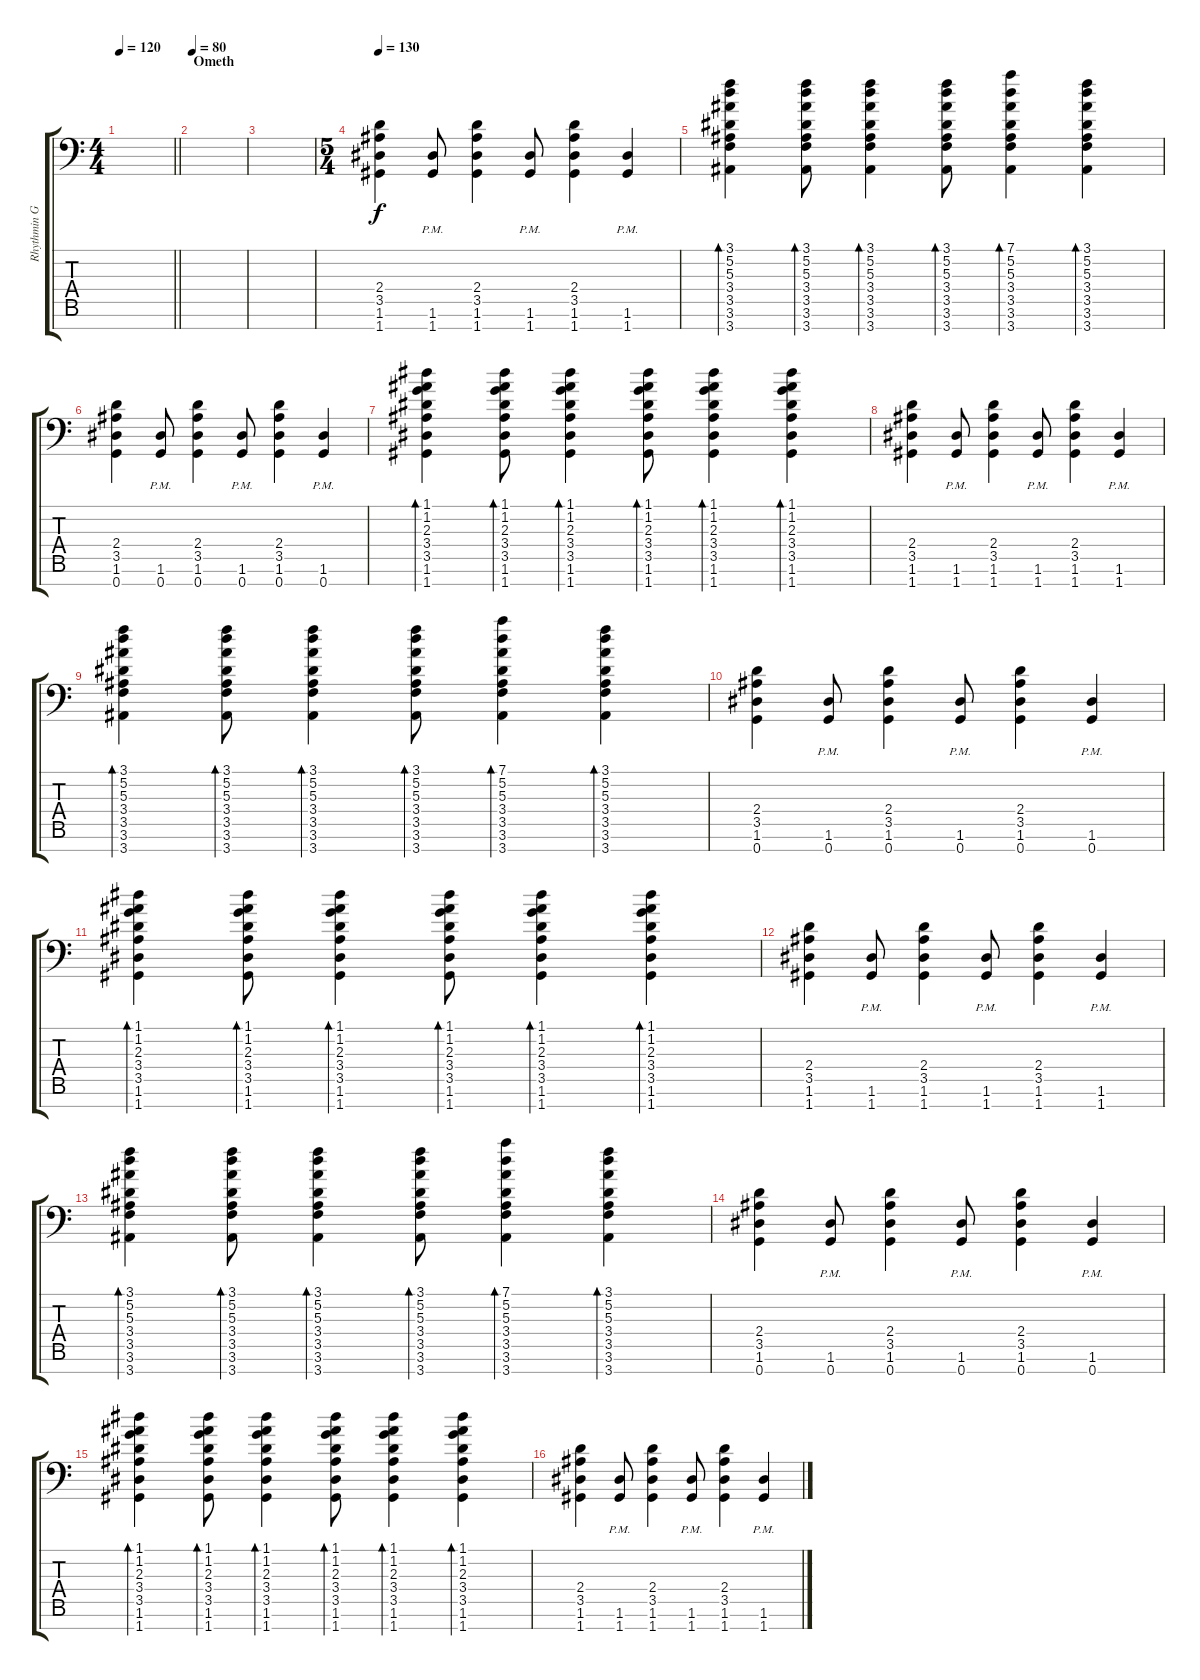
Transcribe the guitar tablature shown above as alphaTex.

\track ("Rhythmin Guitar #2" "Rhythmin G") {instrument distortionguitar}
\staff {score tabs}
\tuning (D4 A3 F3 C3 G2 D2 G1) {hide}
\ts (4 4)
\tempo 120
\clef f4
\barLineRight lightlight
\ks c
|
\section ("" "Ometh")
\tempo 80
|
|
\ts (5 4)
\tempo 130
(2.4 3.5 1.6 1.7).4{balance 13} (1.6{pm} 1.7{pm}).8 (2.4 3.5 1.6 1.7).4 (1.6{pm} 1.7{pm}).8 (2.4 3.5 1.6 1.7).4 (1.6{pm} 1.7{pm}).4 |
(3.1 5.2 5.3 3.4 3.5 3.6 3.7).4{bd 480} (3.1 5.2 5.3 3.4 3.5 3.6 3.7).8{bd 30} (3.1 5.2 5.3 3.4 3.5 3.6 3.7).4{bd 30} (3.1 5.2 5.3 3.4 3.5 3.6 3.7).8{bd 30} (7.1 5.2 5.3 3.4 3.5 3.6 3.7).4{bd 30} (3.1 5.2 5.3 3.4 3.5 3.6 3.7).4{bd 30} |
(2.4 3.5 1.6 0.7).4 (1.6{pm} 0.7{pm}).8 (2.4 3.5 1.6 0.7).4 (1.6{pm} 0.7{pm}).8 (2.4 3.5 1.6 0.7).4 (1.6{pm} 0.7{pm}).4 |
(1.1 1.2 2.3 3.4 3.5 1.6 1.7).4{bd 480} (1.1 1.2 2.3 3.4 3.5 1.6 1.7).8{bd 30} (1.1 1.2 2.3 3.4 3.5 1.6 1.7).4{bd 30} (1.1 1.2 2.3 3.4 3.5 1.6 1.7).8{bd 30} (1.1 1.2 2.3 3.4 3.5 1.6 1.7).4{bd 30} (1.1 1.2 2.3 3.4 3.5 1.6 1.7).4{bd 30} |
(2.4 3.5 1.6 1.7).4 (1.6{pm} 1.7{pm}).8 (2.4 3.5 1.6 1.7).4 (1.6{pm} 1.7{pm}).8 (2.4 3.5 1.6 1.7).4 (1.6{pm} 1.7{pm}).4 |
(3.1 5.2 5.3 3.4 3.5 3.6 3.7).4{bd 480} (3.1 5.2 5.3 3.4 3.5 3.6 3.7).8{bd 30} (3.1 5.2 5.3 3.4 3.5 3.6 3.7).4{bd 30} (3.1 5.2 5.3 3.4 3.5 3.6 3.7).8{bd 30} (7.1 5.2 5.3 3.4 3.5 3.6 3.7).4{bd 30} (3.1 5.2 5.3 3.4 3.5 3.6 3.7).4{bd 30} |
(2.4 3.5 1.6 0.7).4 (1.6{pm} 0.7{pm}).8 (2.4 3.5 1.6 0.7).4 (1.6{pm} 0.7{pm}).8 (2.4 3.5 1.6 0.7).4 (1.6{pm} 0.7{pm}).4 |
(1.1 1.2 2.3 3.4 3.5 1.6 1.7).4{bd 480} (1.1 1.2 2.3 3.4 3.5 1.6 1.7).8{bd 30} (1.1 1.2 2.3 3.4 3.5 1.6 1.7).4{bd 30} (1.1 1.2 2.3 3.4 3.5 1.6 1.7).8{bd 30} (1.1 1.2 2.3 3.4 3.5 1.6 1.7).4{bd 30} (1.1 1.2 2.3 3.4 3.5 1.6 1.7).4{bd 30} |
(2.4 3.5 1.6 1.7).4 (1.6{pm} 1.7{pm}).8 (2.4 3.5 1.6 1.7).4 (1.6{pm} 1.7{pm}).8 (2.4 3.5 1.6 1.7).4 (1.6{pm} 1.7{pm}).4 |
(3.1 5.2 5.3 3.4 3.5 3.6 3.7).4{bd 480} (3.1 5.2 5.3 3.4 3.5 3.6 3.7).8{bd 30} (3.1 5.2 5.3 3.4 3.5 3.6 3.7).4{bd 30} (3.1 5.2 5.3 3.4 3.5 3.6 3.7).8{bd 30} (7.1 5.2 5.3 3.4 3.5 3.6 3.7).4{bd 30} (3.1 5.2 5.3 3.4 3.5 3.6 3.7).4{bd 30} |
(2.4 3.5 1.6 0.7).4 (1.6{pm} 0.7{pm}).8 (2.4 3.5 1.6 0.7).4 (1.6{pm} 0.7{pm}).8 (2.4 3.5 1.6 0.7).4 (1.6{pm} 0.7{pm}).4 |
(1.1 1.2 2.3 3.4 3.5 1.6 1.7).4{bd 480} (1.1 1.2 2.3 3.4 3.5 1.6 1.7).8{bd 30} (1.1 1.2 2.3 3.4 3.5 1.6 1.7).4{bd 30} (1.1 1.2 2.3 3.4 3.5 1.6 1.7).8{bd 30} (1.1 1.2 2.3 3.4 3.5 1.6 1.7).4{bd 30} (1.1 1.2 2.3 3.4 3.5 1.6 1.7).4{bd 30} |
(2.4 3.5 1.6 1.7).4 (1.6{pm} 1.7{pm}).8 (2.4 3.5 1.6 1.7).4 (1.6{pm} 1.7{pm}).8 (2.4 3.5 1.6 1.7).4 (1.6{pm} 1.7{pm}).4
